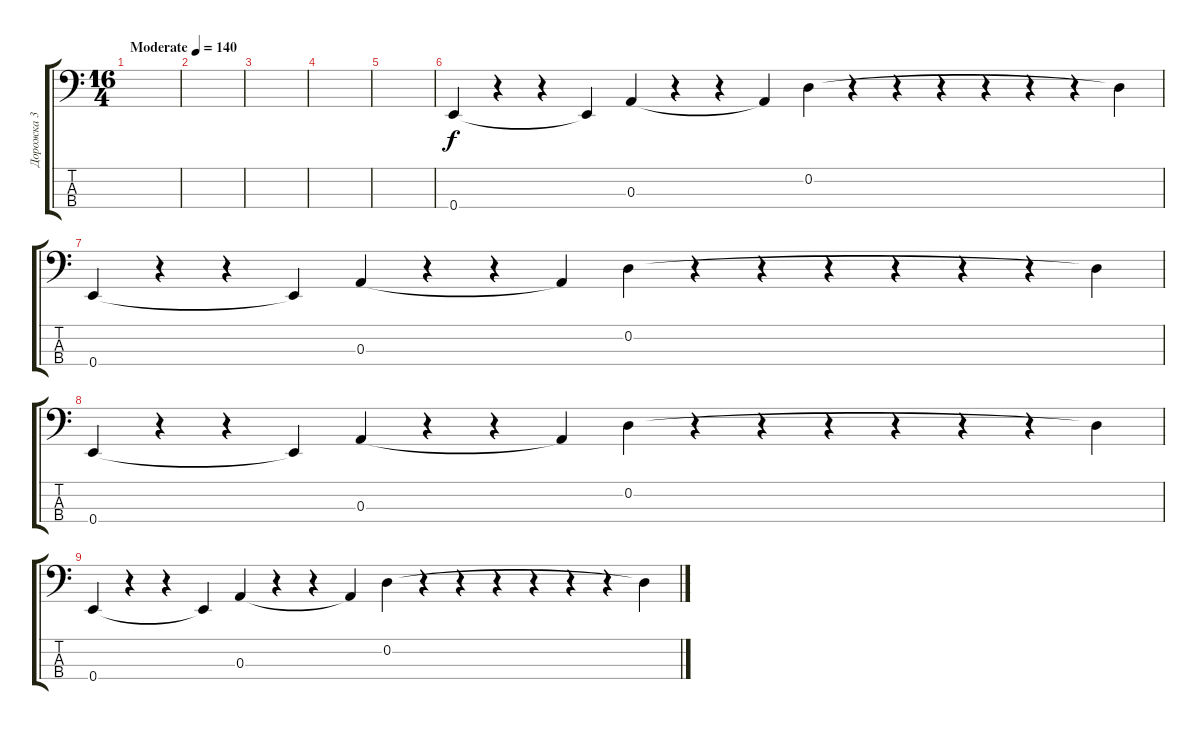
\track ("Дорожка 3" "Дорожка 3") {instrument electricbassfinger}
\staff {score tabs}
\tuning (G2 D2 A1 E1) {hide}
\ts (16 4)
\tempo (140 "Moderate")
\clef f4
\ks c
|
|
|
|
|
0.4.4 r.4 r.4 0.4{t}.4 0.3.4 r.4 r.4 0.3{t}.4 0.2.4 r.4 r.4 r.4 r.4 r.4 r.4 0.2{t}.4 |
0.4.4 r.4 r.4 0.4{t}.4 0.3.4 r.4 r.4 0.3{t}.4 0.2.4 r.4 r.4 r.4 r.4 r.4 r.4 0.2{t}.4 |
0.4.4 r.4 r.4 0.4{t}.4 0.3.4 r.4 r.4 0.3{t}.4 0.2.4 r.4 r.4 r.4 r.4 r.4 r.4 0.2{t}.4 |
0.4.4 r.4 r.4 0.4{t}.4 0.3.4 r.4 r.4 0.3{t}.4 0.2.4 r.4 r.4 r.4 r.4 r.4 r.4 0.2{t}.4
